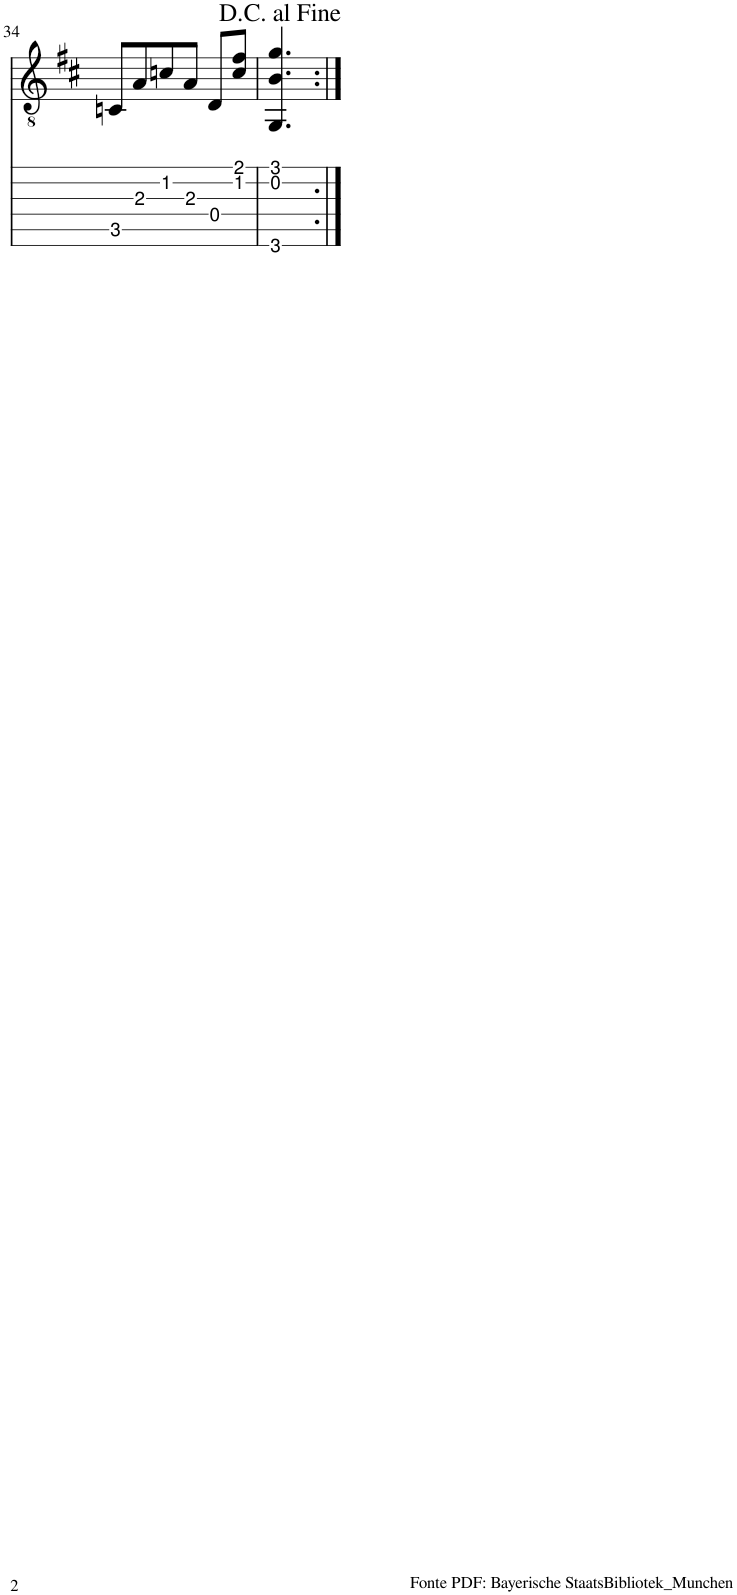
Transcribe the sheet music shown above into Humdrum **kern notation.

**kern	**kern
*part1	*part1
*staff2	*staff1
*I"Guitar	*
*I'Guit.	*
!!LO:PB:g=z
*	*clefGv2
*k[f#c#]	*k[f#c#]
*M3/4	*M3/4
=34	=34
8CL	8Cn/L
8AJ	8A/
8cL	8cn/
8AJ	8A/J
8DL	8D/L
8c\ 8f#\J	8c/ 8f#/J
=35	=35
4.GG 4.B 4.g	4.GG/ 4.B/ 4.g/
=:|!	=:|!
*-	*-
